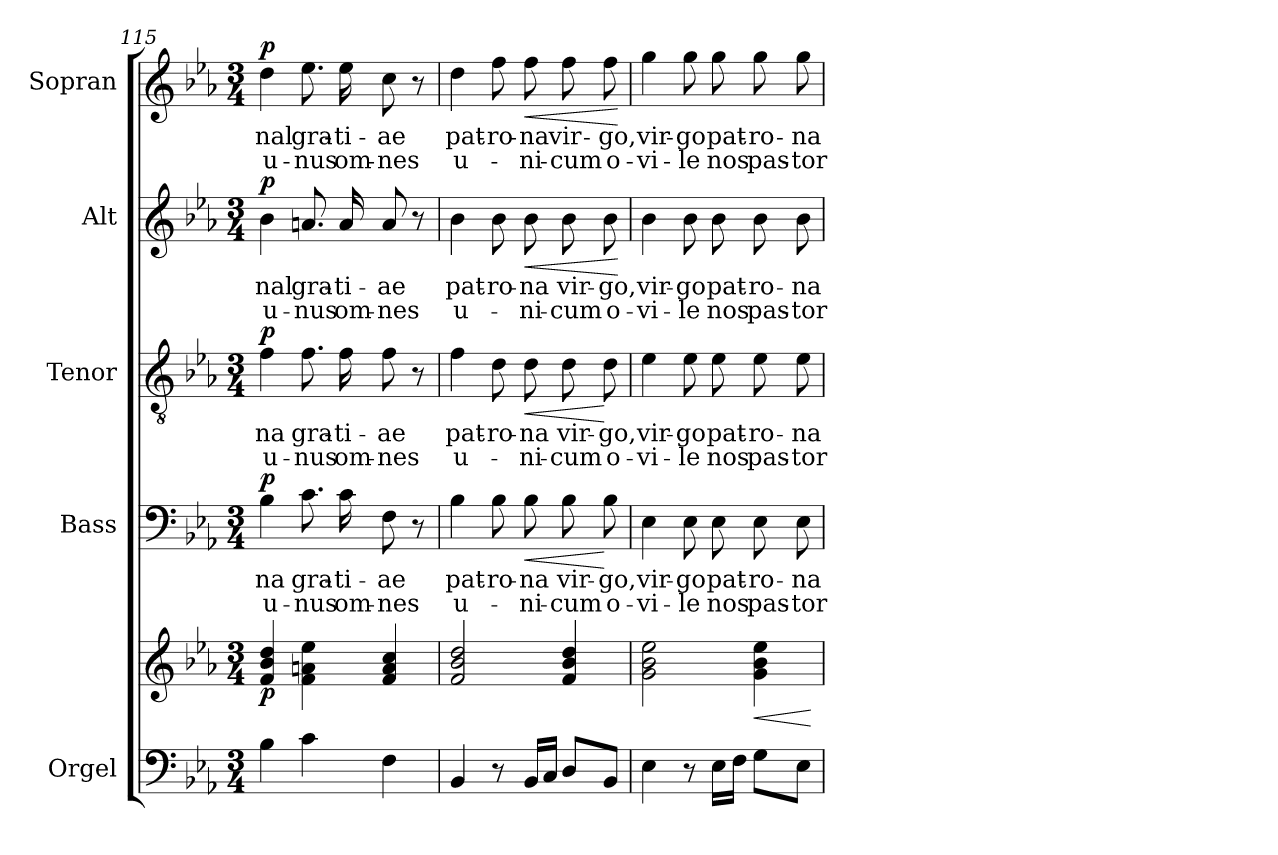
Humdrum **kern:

**kern	**kern	**dynam	**kern	**text	**text	**dynam	**kern	**text	**text	**dynam	**kern	**text	**text	**dynam	**kern	**text	**text	**dynam
*part5	*part5	*part5	*part4	*part4	*part4	*part4	*part3	*part3	*part3	*part3	*part2	*part2	*part2	*part2	*part1	*part1	*part1	*part1
*staff6	*staff5	*staff5/6	*staff4	*staff4	*staff4	*staff4	*staff3	*staff3	*staff3	*staff3	*staff2	*staff2	*staff2	*staff2	*staff1	*staff1	*staff1	*staff1
*I"Orgel	*	*	*I"Bass	*	*	*	*I"Tenor	*	*	*	*I"Alt	*	*	*	*I"Sopran	*	*	*
*I'Org.	*	*	*I'B.	*	*	*	*I'T.	*	*	*	*I'A.	*	*	*	*I'S.	*	*	*
!!LO:LB:g=z
*clefF4	*clefG2	*	*clefF4	*	*	*	*clefGv2	*	*	*	*clefG2	*	*	*	*clefG2	*	*	*
*k[b-e-a-]	*k[b-e-a-]	*	*k[b-e-a-]	*	*	*	*k[b-e-a-]	*	*	*	*k[b-e-a-]	*	*	*	*k[b-e-a-]	*	*	*
*E-:	*E-:	*	*E-:	*	*	*	*E-:	*	*	*	*E-:	*	*	*	*E-:	*	*	*
*M3/4	*M3/4	*	*M3/4	*	*	*	*M3/4	*	*	*	*M3/4	*	*	*	*M3/4	*	*	*
=115	=115	=115	=115	=115	=115	=115	=115	=115	=115	=115	=115	=115	=115	=115	=115	=115	=115	=115
!	!	!LO:DY:b	!	!LO:LY:b	!LO:LY:b	!LO:DY:a	!	!LO:LY:b	!LO:LY:b	!LO:DY:a	!	!LO:LY:b	!LO:LY:b	!LO:DY:a	!	!LO:LY:b	!LO:LY:b	!LO:DY:a
4B-\	4f/ 4b-/ 4dd/	p	4B-\	-na	u-	p	4f\	-na	u-	p	4b-\	-nal	u-	p	4dd\	-nal	u-	p
!	!	!	!	!LO:LY:b	!LO:LY:b	!	!	!LO:LY:b	!LO:LY:b	!	!	!LO:LY:b	!LO:LY:b	!	!	!LO:LY:b	!LO:LY:b	!
4c\	4f\ 4an\ 4ee-\	.	8.c\	gra-	-nus	.	8.f\	gra-	-nus	.	8.an/	gra-	-nus	.	8.ee-\	gra-	-nus	.
!	!	!	!	!LO:LY:b	!LO:LY:b	!	!	!LO:LY:b	!LO:LY:b	!	!	!LO:LY:b	!LO:LY:b	!	!	!LO:LY:b	!LO:LY:b	!
.	.	.	16c\	-ti-	om-	.	16f\	-ti-	om-	.	16a/	-ti-	om-	.	16ee-\	-ti-	om-	.
!	!	!	!	!LO:LY:b	!LO:LY:b	!	!	!LO:LY:b	!LO:LY:b	!	!	!LO:LY:b	!LO:LY:b	!	!	!LO:LY:b	!LO:LY:b	!
4F\	4f/ 4a/ 4cc/	.	8F\	-ae	-nes	.	8f\	-ae	-nes	.	8a/	-ae	-nes	.	8cc\	-ae	-nes	.
.	.	.	8r	.	.	.	8r	.	.	.	8r	.	.	.	8r	.	.	.
=116	=116	=116	=116	=116	=116	=116	=116	=116	=116	=116	=116	=116	=116	=116	=116	=116	=116	=116
!	!	!	!	!LO:LY:b	!LO:LY:b	!	!	!LO:LY:b	!LO:LY:b	!	!	!LO:LY:b	!LO:LY:b	!	!	!LO:LY:b	!LO:LY:b	!
4BB-/	2f/ 2b-/ 2dd/	.	4B-\	pat-	u-	.	4f\	pat-	u-	.	4b-\	pat-	u-	.	4dd\	pat-	u-	.
!	!	!	!	!LO:LY:b	!	!	!	!LO:LY:b	!	!	!	!LO:LY:b	!	!	!	!LO:LY:b	!	!
8r	.	.	8B-\	-ro-	.	.	8d\	-ro-	.	.	8b-\	-ro-	.	.	8ff\	-ro-	.	.
!	!	!	!	!LO:LY:b	!LO:LY:b	!LO:HP:b	!	!LO:LY:b	!LO:LY:b	!LO:HP:b	!	!LO:LY:b	!LO:LY:b	!LO:HP:b	!	!LO:LY:b	!LO:LY:b	!LO:HP:b
16BB-/LL	.	.	8B-\	-na	-ni-	<	8d\	-na	-ni-	<	8b-\	-na	-ni-	<	8ff\	-na	-ni-	<
16C/JJ	.	.	.	.	.	.	.	.	.	.	.	.	.	.	.	.	.	.
!	!	!	!	!LO:LY:b	!LO:LY:b	!	!	!LO:LY:b	!LO:LY:b	!	!	!LO:LY:b	!LO:LY:b	!	!	!LO:LY:b	!LO:LY:b	!
8D/L	4f/ 4b-/ 4dd/	.	8B-\	vir-	-cum	.	8d\	vir-	-cum	.	8b-\	vir-	-cum	.	8ff\	vir-	-cum	.
!	!	!	!	!LO:LY:b	!LO:LY:b	!	!	!LO:LY:b	!LO:LY:b	!	!	!LO:LY:b	!LO:LY:b	!	!	!LO:LY:b	!LO:LY:b	!
8BB-/J	.	.	8B-\	-go,	o-	[	8d\	-go,	o-	[	8b-\	-go,	o-	.	8ff\	-go,	o-	.
.	.	.	.	.	.	.	.	.	.	.	.	.	.	[	.	.	.	[
=117	=117	=117	=117	=117	=117	=117	=117	=117	=117	=117	=117	=117	=117	=117	=117	=117	=117	=117
!	!	!	!	!LO:LY:b	!LO:LY:b	!	!	!LO:LY:b	!LO:LY:b	!	!	!LO:LY:b	!LO:LY:b	!	!	!LO:LY:b	!LO:LY:b	!
4E-\	2g\ 2b-\ 2ee-\	.	4E-\	vir-	-vi-	.	4e-\	vir-	-vi-	.	4b-\	vir-	-vi-	.	4gg\	vir-	-vi-	.
!	!	!	!	!LO:LY:b	!LO:LY:b	!	!	!LO:LY:b	!LO:LY:b	!	!	!LO:LY:b	!LO:LY:b	!	!	!LO:LY:b	!LO:LY:b	!
8r	.	.	8E-\	-go	-le	.	8e-\	-go	-le	.	8b-\	-go	-le	.	8gg\	-go	-le	.
!	!	!	!	!LO:LY:b	!LO:LY:b	!	!	!LO:LY:b	!LO:LY:b	!	!	!LO:LY:b	!LO:LY:b	!	!	!LO:LY:b	!LO:LY:b	!
16E-\LL	.	.	8E-\	pat-	nos	.	8e-\	pat-	nos	.	8b-\	pat-	nos	.	8gg\	pat-	nos	.
16F\JJ	.	.	.	.	.	.	.	.	.	.	.	.	.	.	.	.	.	.
!	!	!LO:HP:b	!	!LO:LY:b	!LO:LY:b	!	!	!LO:LY:b	!LO:LY:b	!	!	!LO:LY:b	!LO:LY:b	!	!	!LO:LY:b	!LO:LY:b	!
8G\L	4g\ 4b-\ 4ee-\	<	8E-\	-ro-	pas-	.	8e-\	-ro-	pas-	.	8b-\	-ro-	pas-	.	8gg\	-ro-	pas-	.
!	!	!	!	!LO:LY:b	!LO:LY:b	!	!	!LO:LY:b	!LO:LY:b	!	!	!LO:LY:b	!LO:LY:b	!	!	!LO:LY:b	!LO:LY:b	!
8E-\J	.	.	8E-\	-na	-tor	.	8e-\	-na	-tor	.	8b-\	-na	-tor	.	8gg\	-na	-tor	.
.	.	[	.	.	.	.	.	.	.	.	.	.	.	.	.	.	.	.
=	=	=	=	=	=	=	=	=	=	=	=	=	=	=	=	=	=	=
*-	*-	*-	*-	*-	*-	*-	*-	*-	*-	*-	*-	*-	*-	*-	*-	*-	*-	*-
